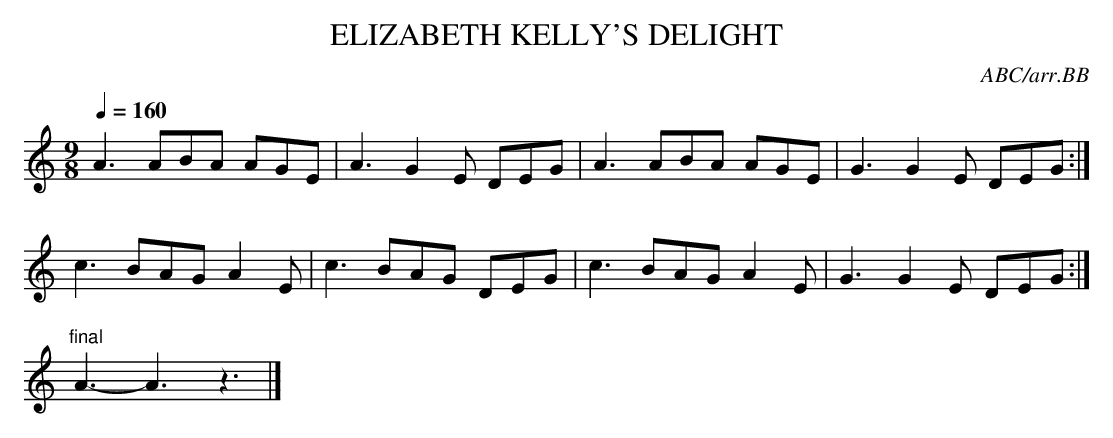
X:1
T:ELIZABETH KELLY'S DELIGHT
C:ABC/arr.BB
Q:1/4=160
L:1/8
M:9/8
K:Am
A3 ABA AGE|A3 G2E DEG|A3 ABA AGE|G3 G2E DEG:|
c3 BAG A2E|c3 BAG DEG|c3 BAG A2E|G3 G2E DEG:|
"final"A3-A3z3|]
